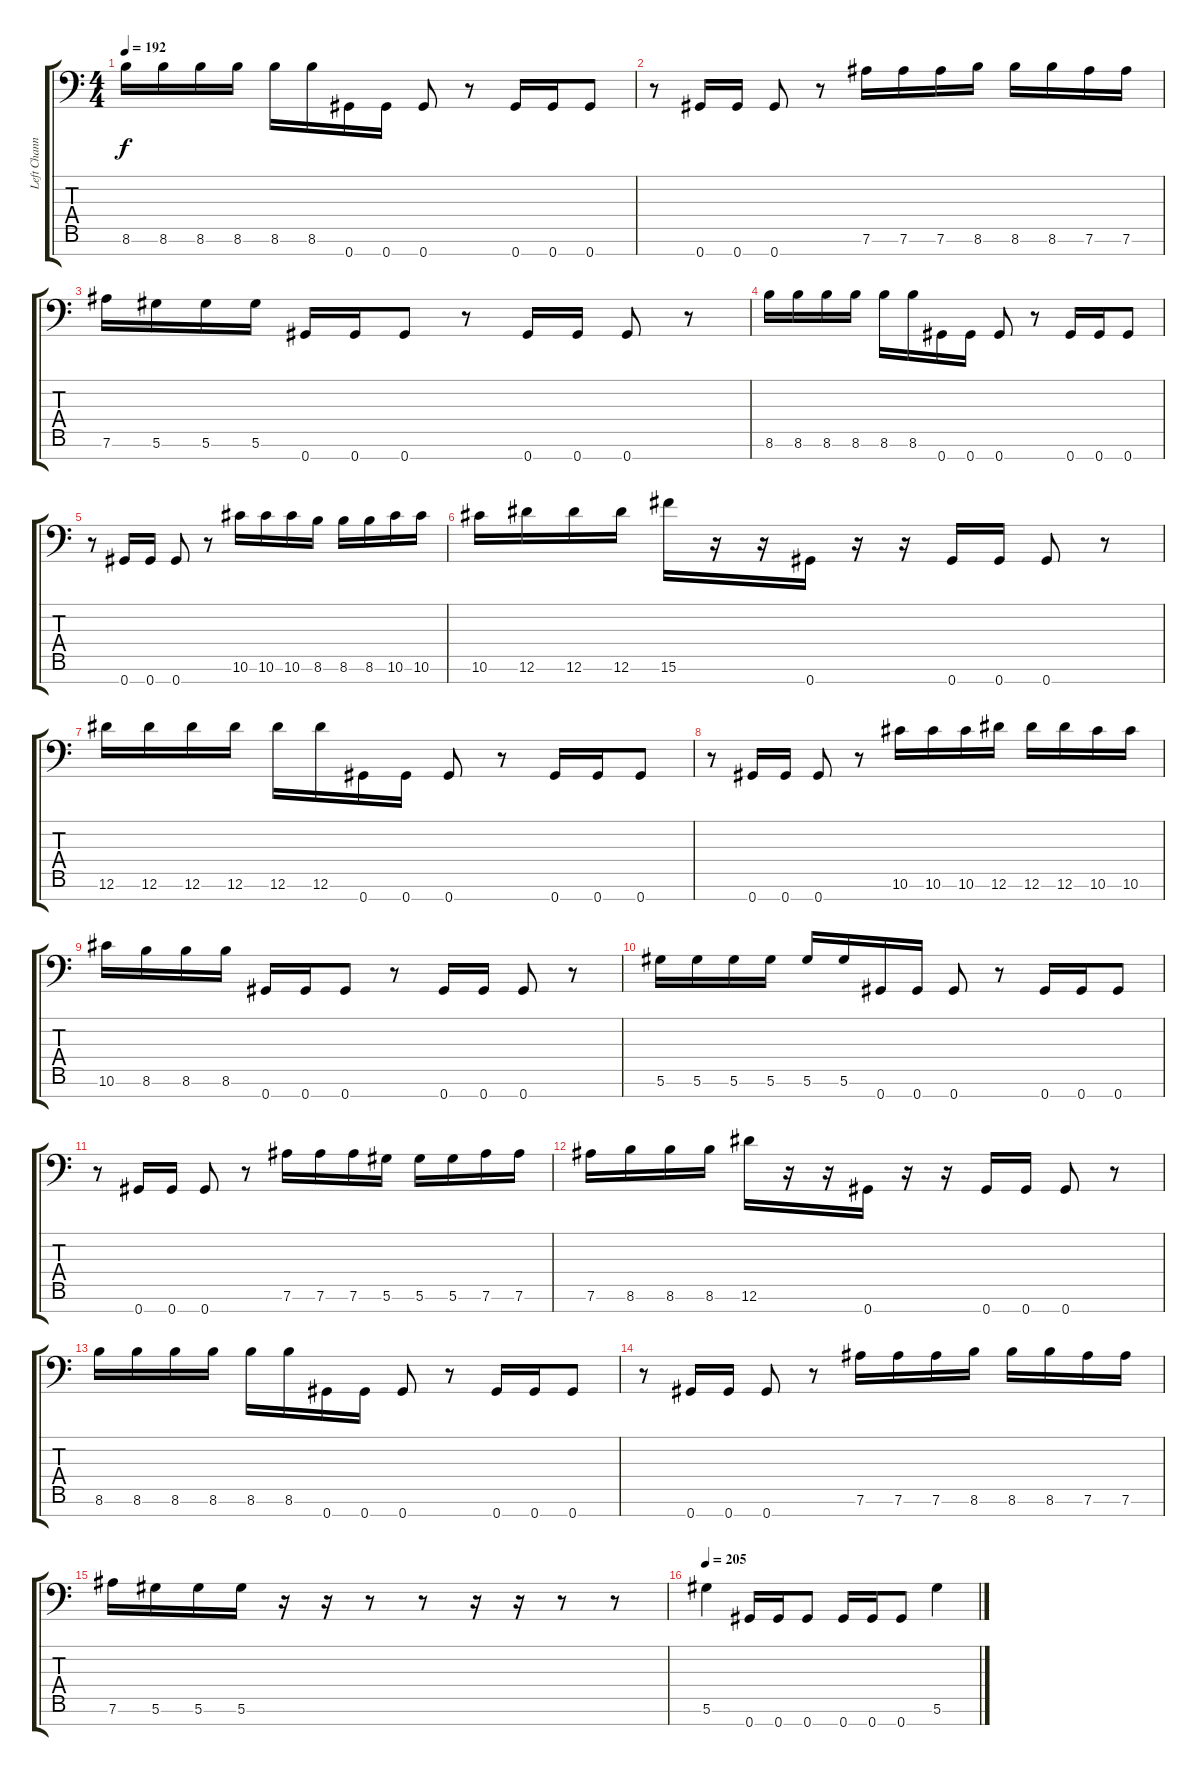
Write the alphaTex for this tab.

\track ("Left Channel" "Left Chann") {instrument distortionguitar}
\staff {score tabs}
\tuning (Eb4 Bb3 Gb3 Db3 Ab2 Eb2 Ab1) {hide}
\ts (4 4)
\tempo 192
\clef f4
\ks c
8.6.16{dy f} 8.6.16 8.6.16 8.6.16 8.6.16 8.6.16 0.7.16 0.7.16 0.7.8 r.8 0.7.16 0.7.16 0.7.8 |
r.8 0.7.16 0.7.16 0.7.8 r.8 7.6.16 7.6.16 7.6.16 8.6.16 8.6.16 8.6.16 7.6.16 7.6.16 |
7.6.16 5.6.16 5.6.16 5.6.16 0.7.16 0.7.16 0.7.8 r.8 0.7.16 0.7.16 0.7.8 r.8 |
8.6.16 8.6.16 8.6.16 8.6.16 8.6.16 8.6.16 0.7.16 0.7.16 0.7.8 r.8 0.7.16 0.7.16 0.7.8 |
r.8 0.7.16 0.7.16 0.7.8 r.8 10.6.16 10.6.16 10.6.16 8.6.16 8.6.16 8.6.16 10.6.16 10.6.16 |
10.6.16 12.6.16 12.6.16 12.6.16 15.6.16 r.16 r.16 0.7.16 r.16 r.16 0.7.16 0.7.16 0.7.8 r.8 |
12.6.16 12.6.16 12.6.16 12.6.16 12.6.16 12.6.16 0.7.16 0.7.16 0.7.8 r.8 0.7.16 0.7.16 0.7.8 |
r.8 0.7.16 0.7.16 0.7.8 r.8 10.6.16 10.6.16 10.6.16 12.6.16 12.6.16 12.6.16 10.6.16 10.6.16 |
10.6.16 8.6.16 8.6.16 8.6.16 0.7.16 0.7.16 0.7.8 r.8 0.7.16 0.7.16 0.7.8 r.8 |
5.6.16 5.6.16 5.6.16 5.6.16 5.6.16 5.6.16 0.7.16 0.7.16 0.7.8 r.8 0.7.16 0.7.16 0.7.8 |
r.8 0.7.16 0.7.16 0.7.8 r.8 7.6.16 7.6.16 7.6.16 5.6.16 5.6.16 5.6.16 7.6.16 7.6.16 |
7.6.16 8.6.16 8.6.16 8.6.16 12.6.16 r.16 r.16 0.7.16 r.16 r.16 0.7.16 0.7.16 0.7.8 r.8 |
8.6.16 8.6.16 8.6.16 8.6.16 8.6.16 8.6.16 0.7.16 0.7.16 0.7.8 r.8 0.7.16 0.7.16 0.7.8 |
r.8 0.7.16 0.7.16 0.7.8 r.8 7.6.16 7.6.16 7.6.16 8.6.16 8.6.16 8.6.16 7.6.16 7.6.16 |
7.6.16 5.6.16 5.6.16 5.6.16 r.16 r.16 r.8 r.8 r.16 r.16 r.8 r.8 |
\tempo 205
5.6.4 0.7.16 0.7.16 0.7.8 0.7.16 0.7.16 0.7.8 5.6.4
